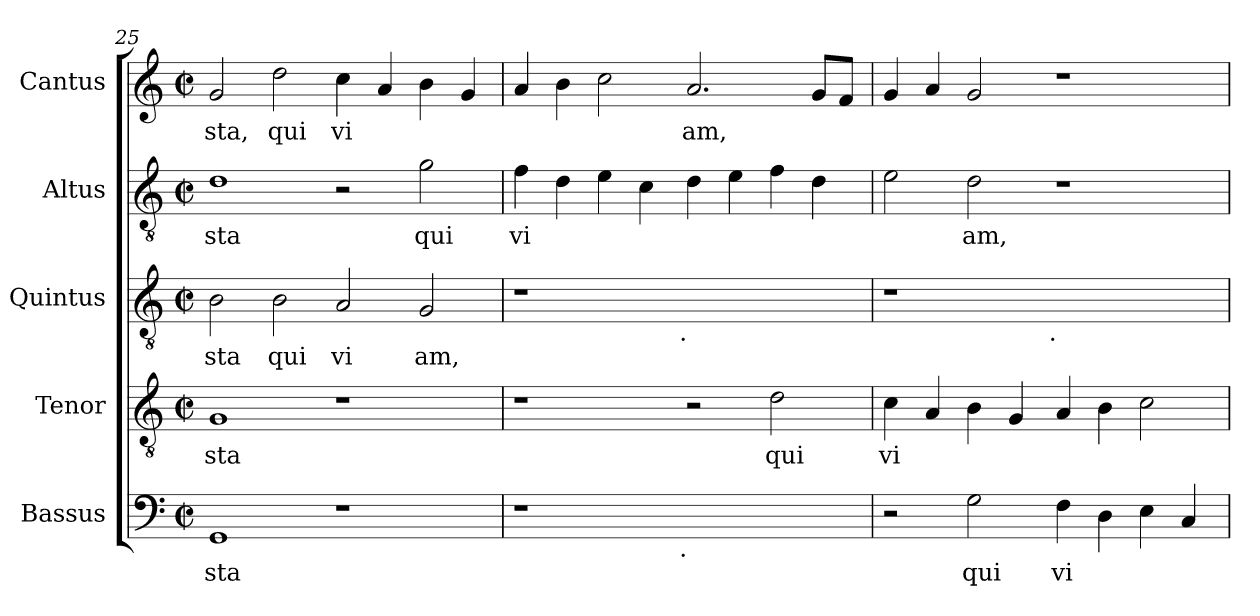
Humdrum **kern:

**kern	**text	**kern	**text	**kern	**text	**kern	**text	**kern	**text
*part5	*part5	*part4	*part4	*part3	*part3	*part2	*part2	*part1	*part1
*staff5	*staff5	*staff4	*staff4	*staff3	*staff3	*staff2	*staff2	*staff1	*staff1
*I"Bassus	*	*I"Tenor	*	*I"Quintus	*	*I"Altus	*	*I"Cantus	*
*clefF4	*	*clefGv2	*	*clefGv2	*	*clefGv2	*	*clefG2	*
*k[]	*	*k[]	*	*k[]	*	*k[]	*	*k[]	*
*C:	*	*C:	*	*C:	*	*C:	*	*C:	*
*M2/2	*	*M2/2	*	*M2/2	*	*M2/2	*	*M2/2	*
*met(c|)	*	*met(c|)	*	*met(c|)	*	*met(c|)	*	*met(c|)	*
=25	=25	=25	=25	=25	=25	=25	=25	=25	=25
!	!LO:LY:b:cj	!	!LO:LY:b:cj	!	!LO:LY:b:cj	!	!LO:LY:b:cj	!	!LO:LY:b:cj
1GG	sta	1G	sta	2B\	sta	1d	sta	2g/	-sta,
!	!	!	!	!	!LO:LY:b:cj	!	!	!	!LO:LY:b:cj
.	.	.	.	2B\	qui	.	.	2dd\	qui
!	!	!	!	!	!LO:LY:b:cj	!	!	!	!LO:LY:b:cj
1r	.	1r	.	2A/	vi	2r	.	4cc\	vi-
!	!	!	!	!	!	!	!	!	!LO:LY:b:cj
.	.	.	.	.	.	.	.	4a/	--
!	!	!	!	!	!LO:LY:b:cj	!	!LO:LY:b:cj	!	!LO:LY:b:cj
.	.	.	.	2G/	am,	2g\	qui	4b\	--
!	!	!	!	!	!	!	!	!	!LO:LY:b:cj
.	.	.	.	.	.	.	.	4g/	--
=26	=26	=26	=26	=26	=26	=26	=26	=26	=26
!	!	!	!	!	!	!	!LO:LY:b:cj	!	!LO:LY:b:cj
*^	*	*	*	*^	*	*	*	*	*
1r	2ryy	.	1r	.	1r	2ryy	.	4f\	vi	4a/	--
!	!	!	!	!	!	!	!	!	!LO:LY:b:cj	!	!LO:LY:b:cj
.	.	.	.	.	.	.	.	4d\	.	4b\	--
!	!	!	!	!	!	!	!	!	!LO:LY:b:cj	!	!LO:LY:b:cj
.	4ryy	.	.	.	.	4ryy	.	4e\	.	2cc\	--
!	!	!	!	!	!	!	!	!	!LO:LY:b:cj	!	!
.	8...ryy	.	.	.	.	8...ryy	.	4c\	.	.	.
!	!	!	!	!	!	!LO:TX:b:t=.	!	!	!	!	!
!	!LO:TX:b:t=.	!	!	!	!	!	!	!	!	!	!
.	1ryy	.	.	.	.	1ryy	.	.	.	.	.
!	!	!	!	!	!	!	!	!	!LO:LY:b:cj	!	!LO:LY:b:cj
1ryy	.	.	2r	.	1ryy	.	.	4d\	.	2.a/	-am,
!	!	!	!	!	!	!	!	!	!LO:LY:b:cj	!	!
.	.	.	.	.	.	.	.	4e\	.	.	.
!	!	!	!	!LO:LY:b:cj	!	!	!	!	!LO:LY:b:cj	!	!
.	.	.	2d\	qui	.	.	.	4f\	.	.	.
!	!	!	!	!	!	!	!	!	!LO:LY:b:cj	!	!LO:LY:b:cj
.	.	.	.	.	.	.	.	4d\	.	8g/L	.
!	!	!	!	!	!	!	!	!	!	!	!LO:LY:b:cj
.	.	.	.	.	.	.	.	.	.	8f/J	.
.	64ryy	.	.	.	.	64ryy	.	.	.	.	.
=27	=27	=27	=27	=27	=27	=27	=27	=27	=27	=27	=27
!	!	!	!	!LO:LY:b:cj	!	!	!	!	!LO:LY:b:cj	!	!LO:LY:b:cj
*v	*v	*	*	*	*	*	*	*	*	*	*
2r	.	4c\	vi	1r	2ryy	.	2e\	.	4g/	.
!	!	!	!LO:LY:b:cj	!	!	!	!	!	!	!LO:LY:b:cj
.	.	4A/	.	.	.	.	.	.	4a/	.
!	!LO:LY:b:cj	!	!LO:LY:b:cj	!	!	!	!	!LO:LY:b:cj	!	!LO:LY:b:cj
2G\	qui	4B\	.	.	4ryy	.	2d\	am,	2g/	.
!	!	!	!LO:LY:b:cj	!	!	!	!	!	!	!
.	.	4G/	.	.	8...ryy	.	.	.	.	.
!	!	!	!	!	!LO:TX:b:t=.	!	!	!	!	!
.	.	.	.	.	1ryy	.	.	.	.	.
!	!LO:LY:b:cj	!	!LO:LY:b:cj	!	!	!	!	!	!	!
4F\	vi	4A/	.	1ryy	.	.	1r	.	1r	.
!	!LO:LY:b:cj	!	!LO:LY:b:cj	!	!	!	!	!	!	!
4D\	.	4B\	.	.	.	.	.	.	.	.
!	!LO:LY:b:cj	!	!LO:LY:b:cj	!	!	!	!	!	!	!
4E\	.	2c\	.	.	.	.	.	.	.	.
!	!LO:LY:b:cj	!	!	!	!	!	!	!	!	!
4C/	.	.	.	.	.	.	.	.	.	.
.	.	.	.	.	64ryy	.	.	.	.	.
*	*	*	*	*v	*v	*	*	*	*	*
=	=	=	=	=	=	=	=	=	=
*-	*-	*-	*-	*-	*-	*-	*-	*-	*-
